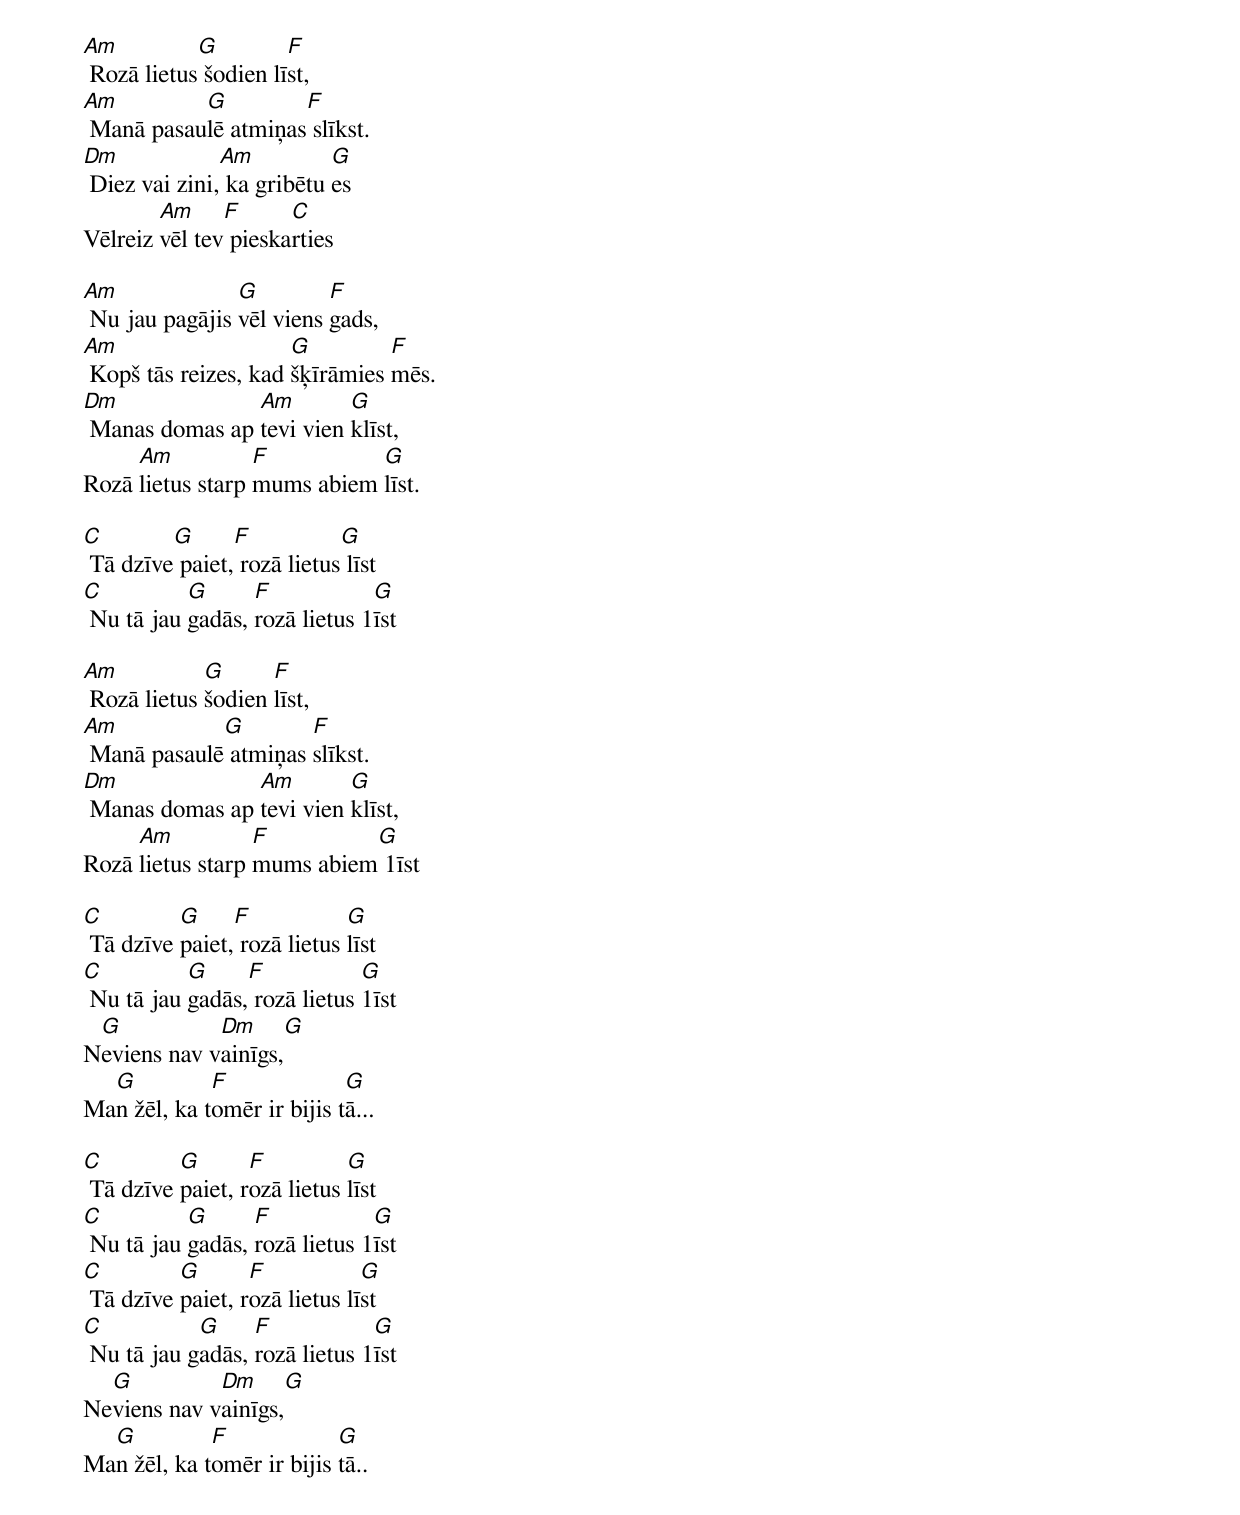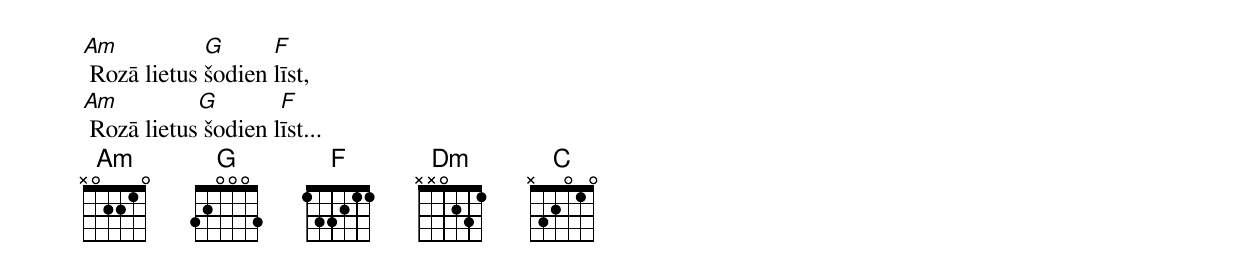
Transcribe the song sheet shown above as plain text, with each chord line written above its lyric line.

Am          G         F
 Rozā lietus šodien līst,
Am         G         F
 Manā pasaulē atmiņas slīkst.
Dm             Am          G
 Diez vai zini, ka gribētu es
        Am     F      C
Vēlreiz vēl tev pieskarties

Am              G         F
 Nu jau pagājis vēl viens gads,
Am                    G         F
 Kopš tās reizes, kad šķīrāmies mēs.
Dm              Am        G
 Manas domas ap tevi vien klīst,
     Am           F          G
Rozā lietus starp mums abiem līst.

C        G      F           G
 Tā dzīve paiet, rozā lietus līst
C          G      F            G
 Nu tā jau gadās, rozā lietus 1īst

Am           G      F
 Rozā lietus šodien līst,
Am           G        F
 Manā pasaulē atmiņas slīkst.
Dm              Am        G
 Manas domas ap tevi vien klīst,
     Am           F         G
Rozā lietus starp mums abiem 1īst

C         G     F            G
 Tā dzīve paiet, rozā lietus līst
C          G     F            G
 Nu tā jau gadās, rozā lietus 1īst
 G           Dm       G
Neviens nav vainīgs,
  G          F              G
Man žēl, ka tomēr ir bijis tā...

C         G       F          G
 Tā dzīve paiet, rozā lietus līst
C          G      F            G
 Nu tā jau gadās, rozā lietus 1īst
C         G       F            G
 Tā dzīve paiet, rozā lietus līst
C           G     F            G
 Nu tā jau gadās, rozā lietus 1īst
  G          Dm       G
Neviens nav vainīgs,
  G          F             G
Man žēl, ka tomēr ir bijis tā..

Am           G      F
 Rozā lietus šodien līst,
Am          G        F
 Rozā lietus šodien līst...
